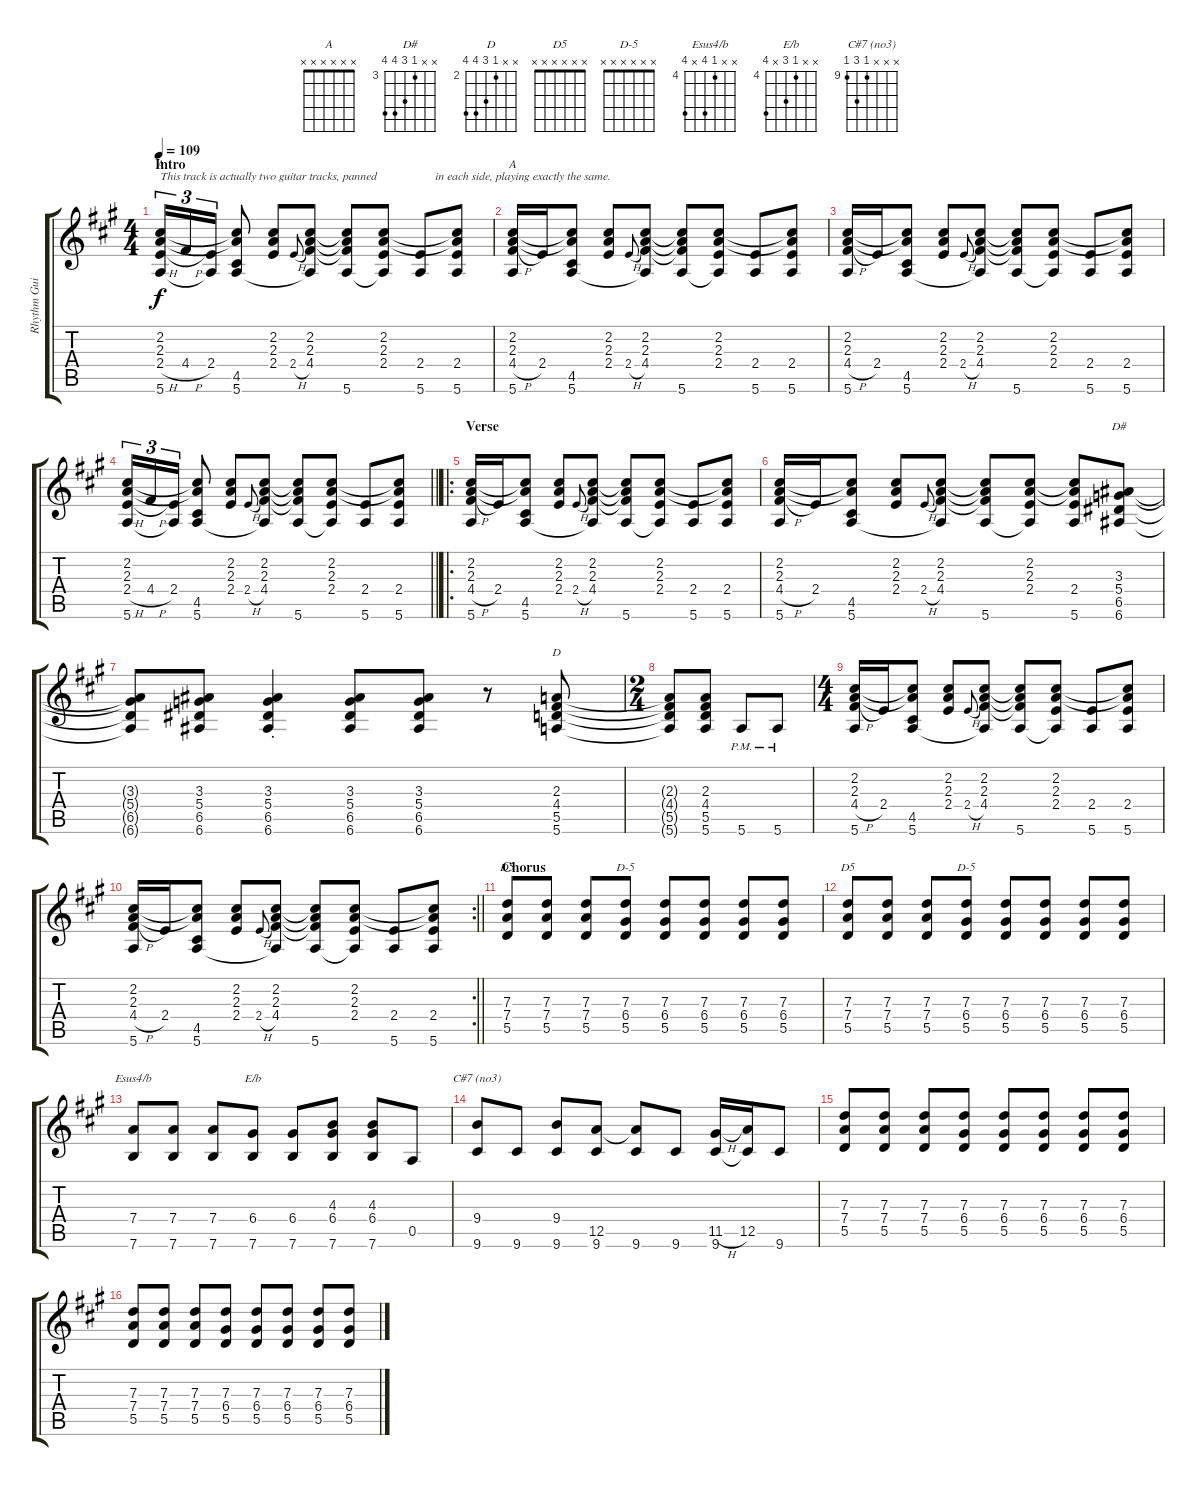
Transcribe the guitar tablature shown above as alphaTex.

\track ("Rhythm Guitar" "Rhythm Gui") {instrument electricguitarclean}
\staff {score tabs}
\tuning (E4 B3 G3 D3 A2 E2) {hide}
\chord ("A" x 2 2 2 x 5) {firstfret 2 barre 2}
\chord ("A" x x x x x x)
\chord ("D#" x x 3 5 6 6) {firstfret 3}
\chord ("D" x x 2 4 5 5) {firstfret 2}
\chord ("D5" x x 7 7 5 x) {firstfret 5}
\chord ("D-5" x x 7 6 5 x) {firstfret 5}
\chord ("D5" x x x x x x)
\chord ("D-5" x x x x x x)
\chord ("Esus4/b" x x 4 7 x 7) {firstfret 4}
\chord ("E/b" x x 4 6 x 7) {firstfret 4}
\chord ("C#7 (no3)" x x x 9 11 9) {firstfret 9}
\ts (4 4)
\section ("" "Intro")
\tempo 109
\clef g2
\ks a
(2.2 2.3 2.4{h} 5.6).16{tu (3 2) ch "A" txt "This track is actually two guitar tracks, panned" dy f instrument electricguitarclean} 4.4{h}.16{tu (3 2)} (2.4 5.6{t}).16{tu (3 2)} (2.2{t} 2.3{t} 4.5 5.6).8 (2.2 2.3 2.4).8 2.4{h}.8{gr onbeat} (2.2 2.3 4.4 5.6{t}).8 (2.2{t} 2.3{t} 4.4{t} 5.6).8 (2.2 2.3 2.4 5.6{t}).8 (2.4 5.6).8{txt "     in each side, playing exactly the same."} (2.2{t} 2.3{t} 2.4 5.6).8 |
(2.2 2.3 4.4{h} 5.6).16{ch "A"} 2.4.16 (2.2{t} 2.3{t} 4.5 5.6).8 (2.2 2.3 2.4).8 2.4{h}.8{gr onbeat} (2.2 2.3 4.4 5.6{t}).8 (2.2{t} 2.3{t} 4.4{t} 5.6).8 (2.2 2.3 2.4 5.6{t}).8 (2.4 5.6).8 (2.2{t} 2.3{t} 2.4 5.6).8 |
(2.2 2.3 4.4{h} 5.6).16 2.4.16 (2.2{t} 2.3{t} 4.5 5.6).8 (2.2 2.3 2.4).8 2.4{h}.8{gr onbeat} (2.2 2.3 4.4 5.6{t}).8 (2.2{t} 2.3{t} 4.4{t} 5.6).8 (2.2 2.3 2.4 5.6{t}).8 (2.4 5.6).8 (2.2{t} 2.3{t} 2.4 5.6).8 |
\barLineRight lightlight
(2.2 2.3 2.4{h} 5.6).16{tu (3 2)} 4.4{h}.16{tu (3 2)} (2.4 5.6{t}).16{tu (3 2)} (2.2{t} 2.3{t} 4.5 5.6).8 (2.2 2.3 2.4).8 2.4{h}.8{gr onbeat} (2.2 2.3 4.4 5.6{t}).8 (2.2{t} 2.3{t} 4.4{t} 5.6).8 (2.2 2.3 2.4 5.6{t}).8 (2.4 5.6).8 (2.2{t} 2.3{t} 2.4 5.6).8 |
\ro
\section ("" "Verse")
(2.2 2.3 4.4{h} 5.6).16 2.4.16 (2.2{t} 2.3{t} 4.5 5.6).8 (2.2 2.3 2.4).8 2.4{h}.8{gr onbeat} (2.2 2.3 4.4 5.6{t}).8 (2.2{t} 2.3{t} 4.4{t} 5.6).8 (2.2 2.3 2.4 5.6{t}).8 (2.4 5.6).8 (2.2{t} 2.3{t} 2.4 5.6).8 |
(2.2 2.3 4.4{h} 5.6).16 2.4.16 (2.2{t} 2.3{t} 4.5 5.6).8 (2.2 2.3 2.4).8 2.4{h}.8{gr onbeat} (2.2 2.3 4.4 5.6{t}).8 (2.2{t} 2.3{t} 4.4{t} 5.6).8 (2.2 2.3 2.4 5.6{t}).8 (2.2{t} 2.3{t} 2.4 5.6).8 (3.3 5.4 6.5 6.6).8{ch "D#"} |
(3.3{t} 5.4{t} 6.5{t} 6.6{t}).8 (3.3 5.4 6.5 6.6).8 (3.3{st} 5.4{st} 6.5{st} 6.6{st}).4 (3.3 5.4 6.5 6.6).8 (3.3 5.4 6.5 6.6).8 r.8 (2.3 4.4 5.5 5.6).8{ch "D"} |
\ts (2 4)
(2.3{t} 4.4{t} 5.5{t} 5.6{t}).8 (2.3 4.4 5.5 5.6).8 5.6{pm}.8 5.6{pm}.8 |
\ts (4 4)
(2.2 2.3 4.4{h} 5.6).16 2.4.16 (2.2{t} 2.3{t} 4.5 5.6).8 (2.2 2.3 2.4).8 2.4{h}.8{gr onbeat} (2.2 2.3 4.4 5.6{t}).8 (2.2{t} 2.3{t} 4.4{t} 5.6).8 (2.2 2.3 2.4 5.6{t}).8 (2.4 5.6).8 (2.2{t} 2.3{t} 2.4 5.6).8 |
\rc 2
\barLineRight lightlight
(2.2 2.3 4.4{h} 5.6).16 2.4.16 (2.2{t} 2.3{t} 4.5 5.6).8 (2.2 2.3 2.4).8 2.4{h}.8{gr onbeat} (2.2 2.3 4.4 5.6{t}).8 (2.2{t} 2.3{t} 4.4{t} 5.6).8 (2.2 2.3 2.4 5.6{t}).8 (2.4 5.6).8 (2.2{t} 2.3{t} 2.4 5.6).8 |
\section ("" "Chorus")
(7.3 7.4 5.5).8{ch "D5"} (7.3 7.4 5.5).8 (7.3 7.4 5.5).8 (7.3 6.4 5.5).8{ch "D-5"} (7.3 6.4 5.5).8 (7.3 6.4 5.5).8 (7.3 6.4 5.5).8 (7.3 6.4 5.5).8 |
(7.3 7.4 5.5).8{ch "D5"} (7.3 7.4 5.5).8 (7.3 7.4 5.5).8 (7.3 6.4 5.5).8{ch "D-5"} (7.3 6.4 5.5).8 (7.3 6.4 5.5).8 (7.3 6.4 5.5).8 (7.3 6.4 5.5).8 |
(7.4 7.6).8{ch "Esus4/b"} (7.4 7.6).8 (7.4 7.6).8 (6.4 7.6).8{ch "E/b"} (6.4 7.6).8 (4.3 6.4 7.6).8 (4.3 6.4 7.6).8 0.5.8 |
(9.4 9.6).8{ch "C#7 (no3)"} 9.6.8 (9.4 9.6).8 (12.5 9.6).8 (12.5{t} 9.6).8 9.6.8 (11.5{h} 9.6).16 (12.5 9.6{t}).16 9.6.8 |
(7.3 7.4 5.5).8 (7.3 7.4 5.5).8 (7.3 7.4 5.5).8 (7.3 6.4 5.5).8 (7.3 6.4 5.5).8 (7.3 6.4 5.5).8 (7.3 6.4 5.5).8 (7.3 6.4 5.5).8 |
(7.3 7.4 5.5).8 (7.3 7.4 5.5).8 (7.3 7.4 5.5).8 (7.3 6.4 5.5).8 (7.3 6.4 5.5).8 (7.3 6.4 5.5).8 (7.3 6.4 5.5).8 (7.3 6.4 5.5).8
